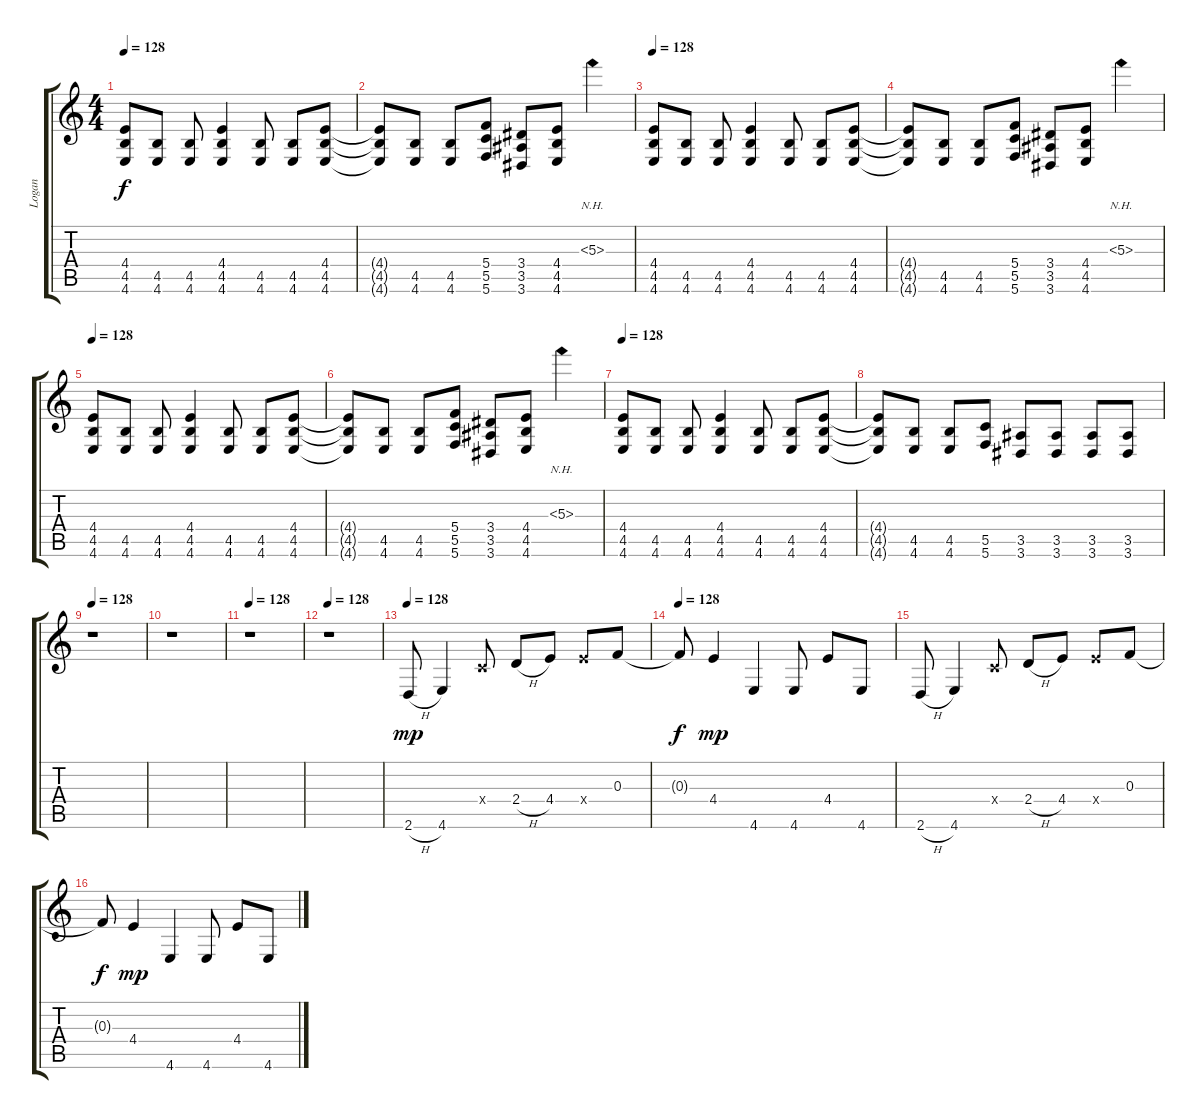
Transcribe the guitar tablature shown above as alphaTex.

\track ("Logan" "Logan") {instrument distortionguitar}
\staff {score tabs}
\tuning (D4 A3 F3 C3 G2 C2) {hide}
\ts (4 4)
\tempo 128
\clef g2
\ks c
(4.4 4.5 4.6).8{dy f} (4.5 4.6).8 (4.5 4.6).8 (4.4 4.5 4.6).4 (4.5 4.6).8 (4.5 4.6).8 (4.4 4.5 4.6).8 |
(4.4{t} 4.5{t} 4.6{t}).8 (4.5 4.6).8 (4.5 4.6).8 (5.4 5.5 5.6).8 (3.4 3.5 3.6).8 (4.4 4.5 4.6).8 5.3{nh}.4 |
\tempo 128
(4.4 4.5 4.6).8 (4.5 4.6).8 (4.5 4.6).8 (4.4 4.5 4.6).4 (4.5 4.6).8 (4.5 4.6).8 (4.4 4.5 4.6).8 |
(4.4{t} 4.5{t} 4.6{t}).8 (4.5 4.6).8 (4.5 4.6).8 (5.4 5.5 5.6).8 (3.4 3.5 3.6).8 (4.4 4.5 4.6).8 5.3{nh}.4 |
\tempo 128
(4.4 4.5 4.6).8 (4.5 4.6).8 (4.5 4.6).8 (4.4 4.5 4.6).4 (4.5 4.6).8 (4.5 4.6).8 (4.4 4.5 4.6).8 |
(4.4{t} 4.5{t} 4.6{t}).8 (4.5 4.6).8 (4.5 4.6).8 (5.4 5.5 5.6).8 (3.4 3.5 3.6).8 (4.4 4.5 4.6).8 5.3{nh}.4 |
\tempo 128
(4.4 4.5 4.6).8 (4.5 4.6).8 (4.5 4.6).8 (4.4 4.5 4.6).4 (4.5 4.6).8 (4.5 4.6).8 (4.4 4.5 4.6).8 |
(4.4{t} 4.5{t} 4.6{t}).8 (4.5 4.6).8 (4.5 4.6).8 (5.5 5.6).8 (3.5 3.6).8 (3.5 3.6).8 (3.5 3.6).8 (3.5 3.6).8 |
\tempo 128
r.1 |
r.1 |
\tempo 128
r.1 |
\tempo 128
r.1 |
\tempo 128
2.6{h}.8{dy mp} 4.6.4 0.4{x}.8 2.4{h}.8 4.4.8 4.4{x}.8 0.3.8 |
\tempo 128
0.3{t}.8{dy f} 4.4.4{dy mp} 4.6.4 4.6.8 4.4.8 4.6.8 |
2.6{h}.8 4.6.4 0.4{x}.8 2.4{h}.8 4.4.8 4.4{x}.8 0.3.8 |
0.3{t}.8{dy f} 4.4.4{dy mp} 4.6.4 4.6.8 4.4.8 4.6.8
